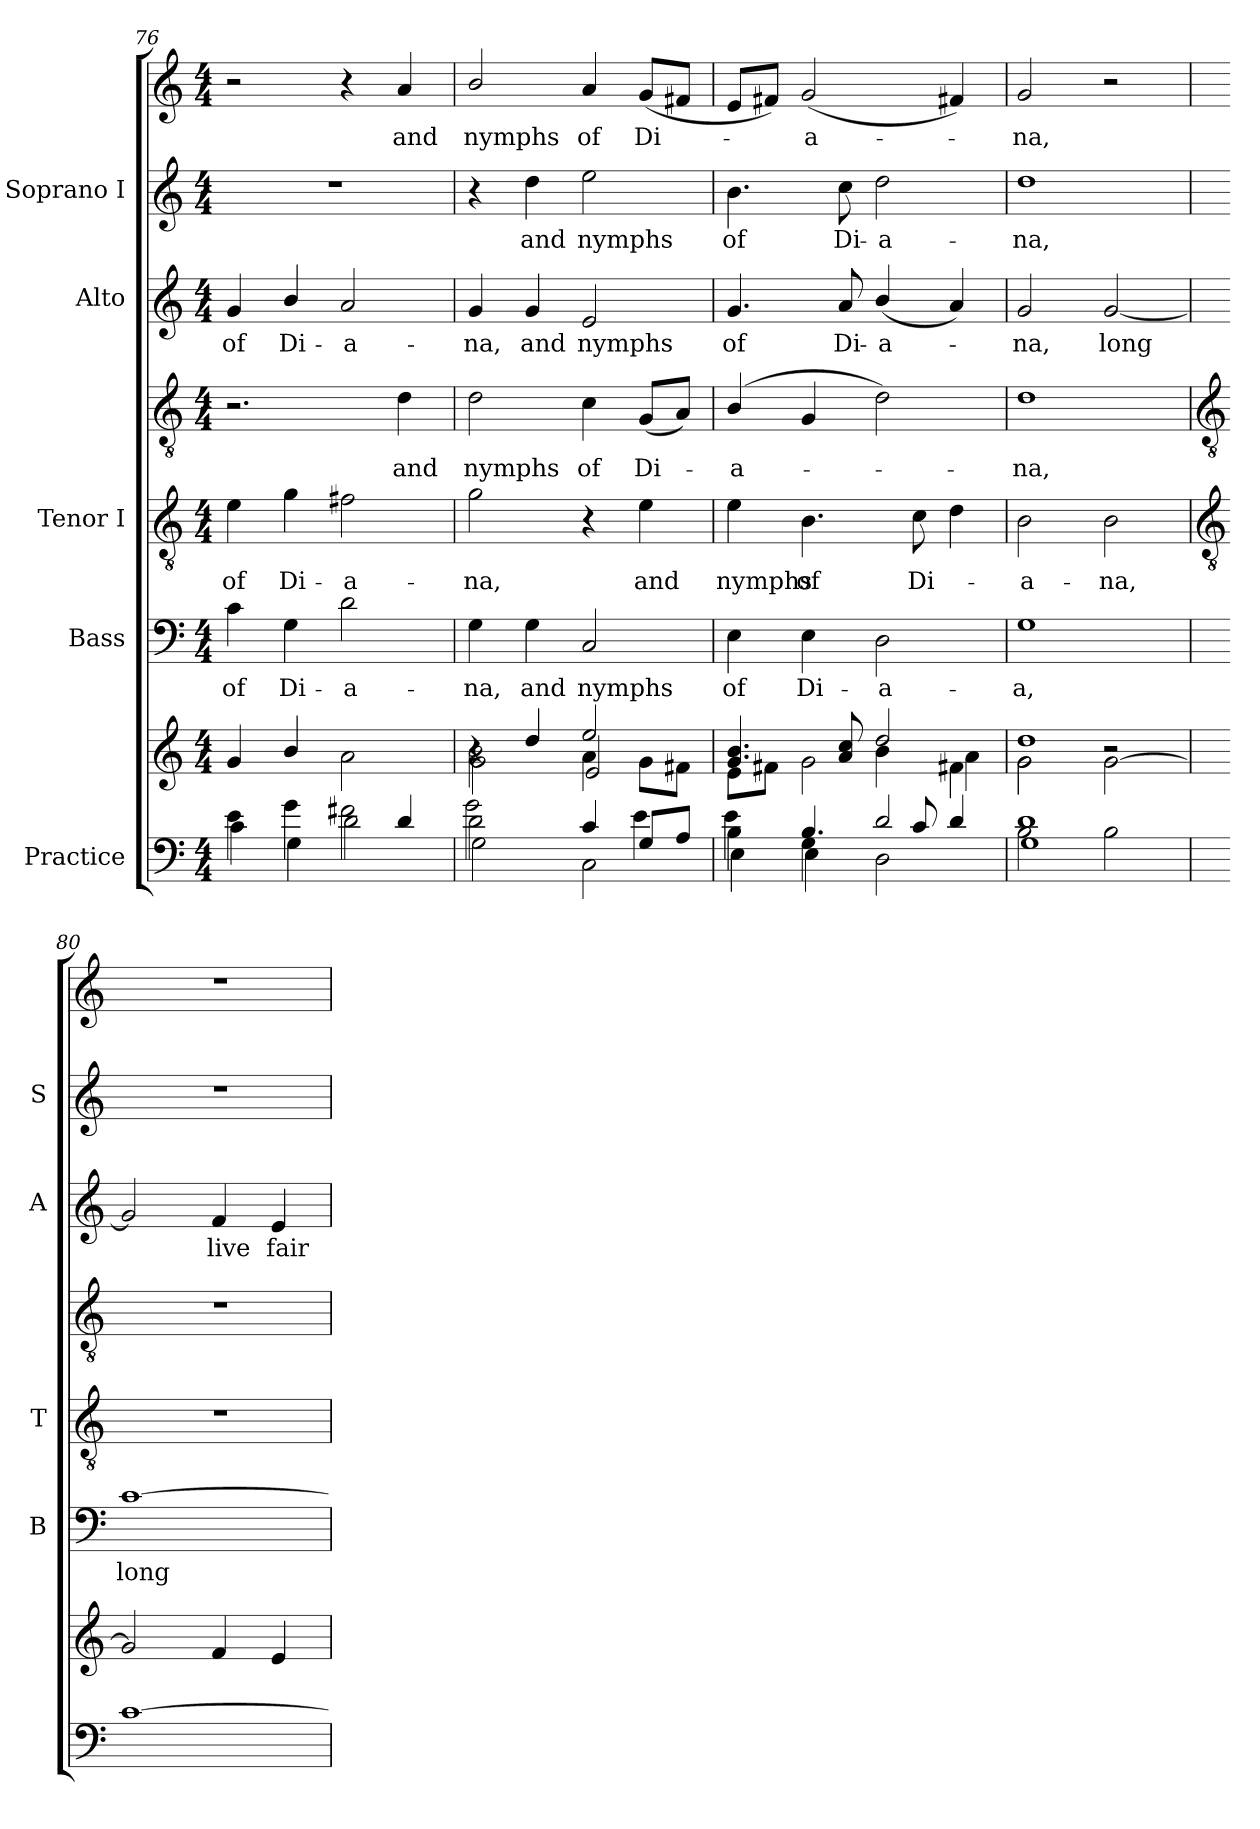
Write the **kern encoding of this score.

**kern	**kern	**kern	**text	**kern	**text	**kern	**text	**kern	**text	**kern	**text	**kern	**text
*part5	*part5	*part4	*part4	*part3	*part3	*part3	*part3	*part2	*part2	*part1	*part1	*part1	*part1
*staff8	*staff7	*staff6	*staff6	*staff5	*staff5	*staff4	*staff4	*staff3	*staff3	*staff2	*staff2	*staff1	*staff1
*I"Practice	*	*I"Bass	*	*I"Tenor I	*	*	*	*I"Alto	*	*I"Soprano I	*	*	*
*	*	*I'B	*	*I'T	*	*	*	*I'A	*	*I'S	*	*	*
*clefF4	*clefG2	*clefF4	*	*clefGv2	*	*clefGv2	*	*clefG2	*	*clefG2	*	*clefG2	*
*k[]	*k[]	*k[]	*	*k[]	*	*k[]	*	*k[]	*	*k[]	*	*k[]	*
*C:	*C:	*C:	*	*C:	*	*C:	*	*C:	*	*C:	*	*C:	*
*M4/4	*M4/4	*M4/4	*	*M4/4	*	*M4/4	*	*M4/4	*	*M4/4	*	*M4/4	*
=76	=76	=76	=76	=76	=76	=76	=76	=76	=76	=76	=76	=76	=76
*^	*^	*	*	*	*	*	*	*	*	*	*	*	*
*	*^	*	*^	*	*	*	*	*	*	*	*	*	*	*	*
!	!	!	!	!	!	!	!LO:LY:b	!	!LO:LY:b	!	!	!	!LO:LY:b	!	!	!	!
2.ryy	4e\	4c\	1ryy	1ryy	4g/	4c	of	4e	of	2.r	.	4g	of	1r	.	2r	.
!	!	!	!	!	!	!	!LO:LY:b	!	!LO:LY:b	!	!	!	!LO:LY:b	!	!	!	!
.	4g\	4G\	.	.	4b/	4G	Di-	4g	Di-	.	.	4b/	Di-	.	.	.	.
!	!	!	!	!	!	!	!LO:LY:b	!	!LO:LY:b	!	!	!	!LO:LY:b	!	!	!	!
.	2f#X\	2d\	.	.	2a\	2d	-a-	2f#X	-a-	.	.	2a	-a-	.	.	4r	.
!	!	!	!	!	!	!	!	!	!	!	!LO:LY:b	!	!	!	!	!	!LO:LY:b
4d/	.	.	.	.	.	.	.	.	.	4d	and	.	.	.	.	4a	and
=77	=77	=77	=77	=77	=77	=77	=77	=77	=77	=77	=77	=77	=77	=77	=77	=77	=77
!	!	!	!	!	!	!	!LO:LY:b	!	!LO:LY:b	!	!LO:LY:b	!	!LO:LY:b	!	!	!	!LO:LY:b
2d\	2g\	2G\	4r	2b\	2g\	4G	-na,	2g	na,	2d	-nymphs	4g	-na,	4r	.	2b/	nymphs
!	!	!	!	!	!	!	!LO:LY:b	!	!	!	!	!	!LO:LY:b	!	!LO:LY:b	!	!
.	.	.	4dd/	.	.	4G	and	.	.	.	.	4g	and	4dd	and	.	.
!	!	!	!	!	!	!	!LO:LY:b	!	!	!	!LO:LY:b	!	!LO:LY:b	!	!LO:LY:b	!	!LO:LY:b
4c/	4ryy	2C\	2ee/	4a\	2e/	2C	nymphs	4r	.	4c	of	2e	nymphs	2ee	nymphs	4a	of
!	!	!	!	!	!	!	!	!	!LO:LY:b	!	!LO:LY:b	!	!	!	!	!	!LO:LY:b
8G/L	4e\	.	.	8g\L	.	.	.	4e	and	(<8GL	Di-	.	.	.	.	(<8gL	Di-
8A/J	.	.	.	8f#X\J	.	.	.	.	.	8AJ)	.	.	.	.	.	8f#XJ	.
=78	=78	=78	=78	=78	=78	=78	=78	=78	=78	=78	=78	=78	=78	=78	=78	=78	=78
!	!	!	!	!	!	!	!LO:LY:b	!	!LO:LY:b	!	!LO:LY:b	!	!LO:LY:b	!	!LO:LY:b	!	!
4B\	4e\	4E\	4.g/ 4.b/	8e\L	2ryy	4E	of	4e	nymphs	(<4B/	a-	4.g	of	4.b	of	8eL	.
.	.	.	.	8f#X\J	.	.	.	.	.	.	.	.	.	.	.	8f#XJ)	.
!	!	!	!	!	!	!	!LO:LY:b	!	!LO:LY:b	!	!	!	!	!	!	!	!LO:LY:b
4G\	4.B/	4E\	.	2g\	.	4E	Di-	4.B	of	4G	.	.	.	.	.	(<2g	a-
!	!	!	!	!	!	!	!	!	!	!	!	!	!LO:LY:b	!	!LO:LY:b	!	!
.	.	.	8a/ 8cc/	.	.	.	.	.	.	.	.	8a	Di-	8cc	Di-	.	.
!	!	!	!	!	!	!	!LO:LY:b	!	!	!	!	!	!LO:LY:b	!	!LO:LY:b	!	!
2d/	.	2D\	2dd/	.	4b\	2D	-a-	.	.	2d)	.	(<4b/	-a-	2dd	-a-	.	.
!	!	!	!	!	!	!	!	!	!LO:LY:b	!	!	!	!	!	!	!	!
.	8c/L	.	.	.	.	.	.	8cL	Di-	.	.	.	.	.	.	.	.
.	4d/	.	.	4f#X\	4a\	.	.	4d	.	.	.	4a)	.	.	.	4f#X)	.
=79	=79	=79	=79	=79	=79	=79	=79	=79	=79	=79	=79	=79	=79	=79	=79	=79	=79
!	!	!	!	!	!	!	!LO:LY:b	!	!LO:LY:b	!	!LO:LY:b	!	!LO:LY:b	!	!LO:LY:b	!	!LO:LY:b
1d/	2B\	1G\	1dd/	2g\	2g\	1G	-a,	2B	a-	1d	na,	2g	na,	1dd	na,	2g	-na,
!	!	!	!	!	!	!	!	!	!LO:LY:b	!	!	!	!LO:LY:b	!	!	!	!
.	2B\	.	.	2r	[2g\	.	.	2B	-na,	.	.	[2g	long	.	.	2r	.
!!LO:LB:g=z
=80	=80	=80	=80	=80	=80	=80	=80	=80	=80	=80	=80	=80	=80	=80	=80	=80	=80
*	*	*	*	*	*	*	*	*clefGv2	*	*clefGv2	*	*	*	*	*	*	*
!	!	!	!	!	!	!	!LO:LY:b	!	!	!	!	!	!	!	!	!	!
1ryy	1ryy	[1c\	1ryy	1ryy	2g/]	[1c	long	1r	.	1r	.	2g]	.	1r	.	1r	.
!	!	!	!	!	!	!	!	!	!	!	!	!	!LO:LY:b	!	!	!	!
.	.	.	.	.	4f/	.	.	.	.	.	.	4f	live	.	.	.	.
!	!	!	!	!	!	!	!	!	!	!	!	!	!LO:LY:b	!	!	!	!
.	.	.	.	.	4e/	.	.	.	.	.	.	4e	fair	.	.	.	.
*v	*v	*v	*	*	*	*	*	*	*	*	*	*	*	*	*	*	*
*	*v	*v	*v	*	*	*	*	*	*	*	*	*	*	*	*
=	=	=	=	=	=	=	=	=	=	=	=	=	=
*-	*-	*-	*-	*-	*-	*-	*-	*-	*-	*-	*-	*-	*-
